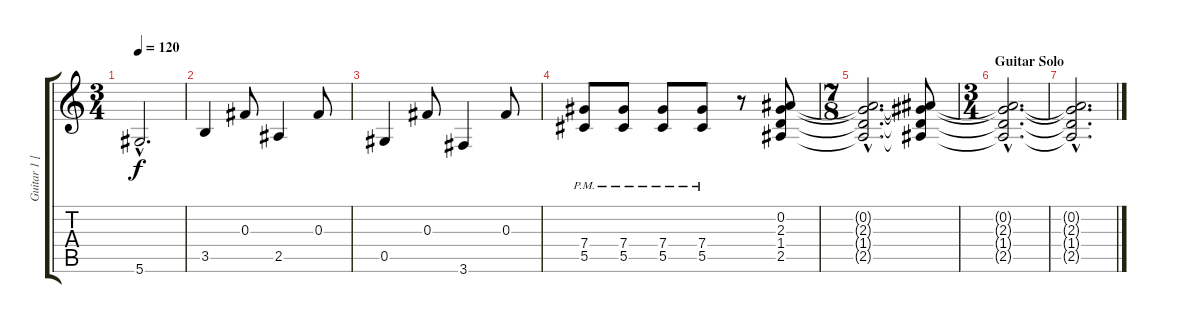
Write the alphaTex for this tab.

\track ("Guitar 1 [Slash]" "Guitar 1 [") {instrument overdrivenguitar}
\staff {score tabs}
\tuning (Eb4 Bb3 Gb3 Db3 Ab2 Eb2) {hide}
\ts (3 4)
\tempo 120
\clef g2
\ks c
5.6{hac}.2{d dy f} |
3.5.4 0.3.8 2.5.4 0.3.8 |
0.5.4 0.3.8 3.6.4 0.3.8 |
(7.4{pm} 5.5{pm}).8 (7.4{pm} 5.5{pm}).8 (7.4{pm} 5.5{pm}).8 (7.4{pm} 5.5{pm}).8 r.8 (0.2 2.3 1.4 2.5).8 |
\ts (7 8)
(0.2{hac t} 2.3{hac t} 1.4{hac t} 2.5{hac t}).2{d volume 0} (0.2{t} 2.3{t} 1.4{t} 2.5{t}).8 |
\ts (3 4)
\section ("" "Guitar Solo")
(0.2{hac t} 2.3{hac t} 1.4{hac t} 2.5{hac t}).2{d} |
(0.2{hac t} 2.3{hac t} 1.4{hac t} 2.5{hac t}).2{d}
